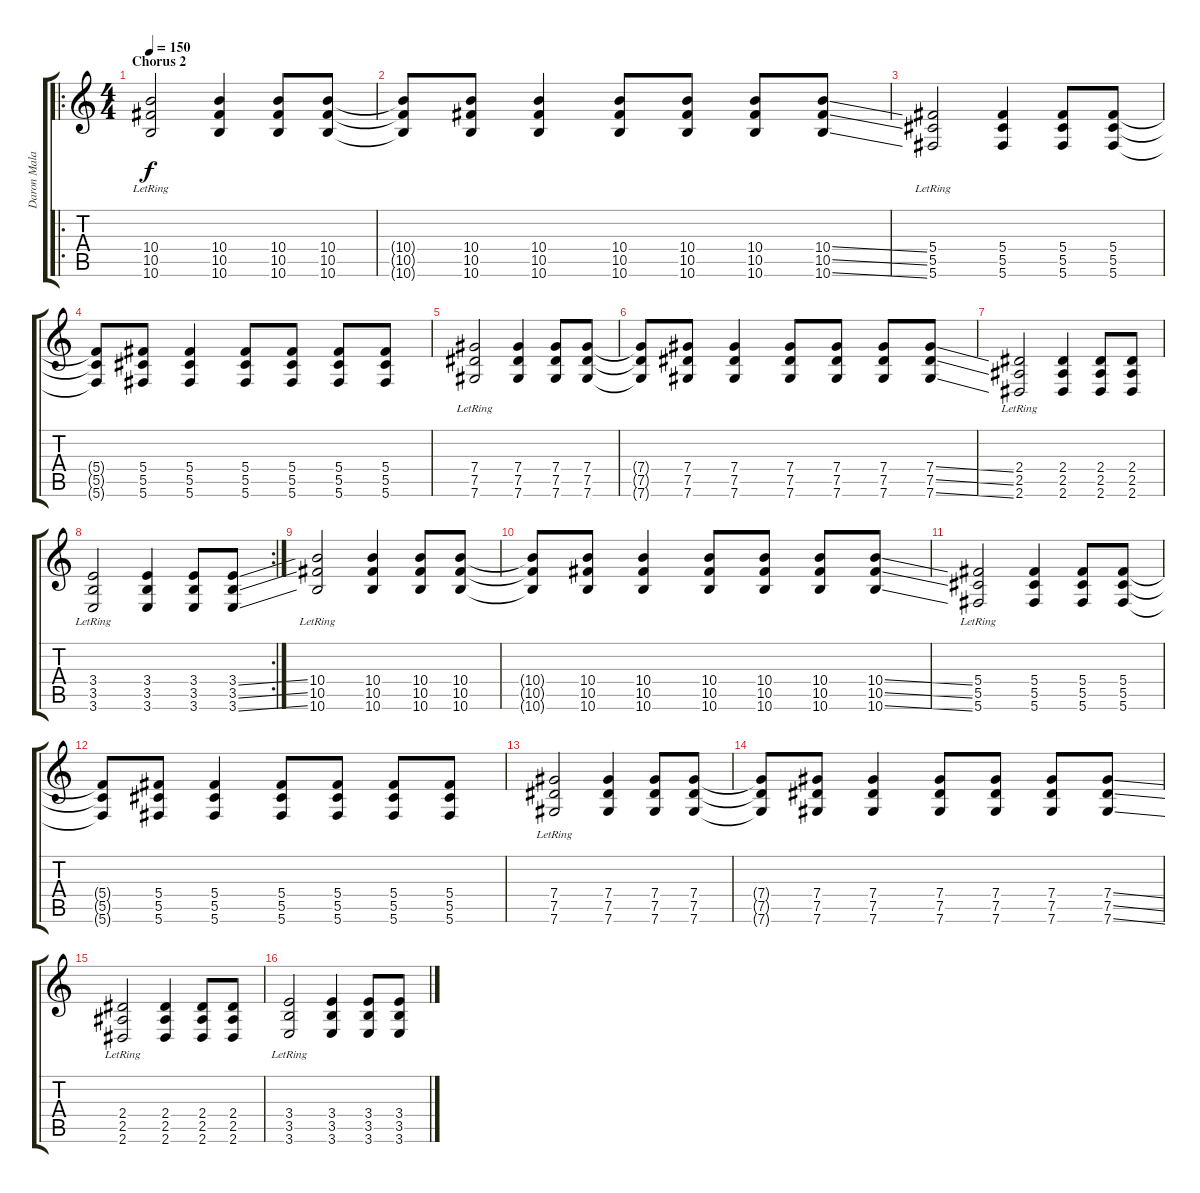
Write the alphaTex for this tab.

\track ("Daron Malakian" "Daron Mala") {instrument acousticguitarsteel}
\staff {score tabs}
\tuning (Eb4 Bb3 Gb3 Db3 Ab2 Db2) {hide}
\ro
\ts (4 4)
\section ("" "Chorus 2")
\tempo 150
\clef g2
\ks c
(10.4{lr} 10.5{lr} 10.6{lr}).2{dy f} (10.4 10.5 10.6).4 (10.4 10.5 10.6).8 (10.4 10.5 10.6).8 |
(10.4{t} 10.5{t} 10.6{t}).8 (10.4 10.5 10.6).8 (10.4 10.5 10.6).4 (10.4 10.5 10.6).8 (10.4 10.5 10.6).8 (10.4 10.5 10.6).8 (10.4{ss} 10.5{ss} 10.6{ss}).8 |
(5.4{lr} 5.5{lr} 5.6{lr}).2 (5.4 5.5 5.6).4 (5.4 5.5 5.6).8 (5.4 5.5 5.6).8 |
(5.4{t} 5.5{t} 5.6{t}).8 (5.4 5.5 5.6).8 (5.4 5.5 5.6).4 (5.4 5.5 5.6).8 (5.4 5.5 5.6).8 (5.4 5.5 5.6).8 (5.4 5.5 5.6).8 |
(7.4{lr} 7.5{lr} 7.6{lr}).2 (7.4 7.5 7.6).4 (7.4 7.5 7.6).8 (7.4 7.5 7.6).8 |
(7.4{t} 7.5{t} 7.6{t}).8 (7.4 7.5 7.6).8 (7.4 7.5 7.6).4 (7.4 7.5 7.6).8 (7.4 7.5 7.6).8 (7.4 7.5 7.6).8 (7.4{ss} 7.5{ss} 7.6{ss}).8 |
(2.4{lr} 2.5{lr} 2.6{lr}).2 (2.4 2.5 2.6).4 (2.4 2.5 2.6).8 (2.4 2.5 2.6).8 |
\rc 2
(3.4{lr} 3.5{lr} 3.6{lr}).2 (3.4 3.5 3.6).4 (3.4 3.5 3.6).8 (3.4{ss} 3.5{ss} 3.6{ss}).8 |
(10.4{lr} 10.5{lr} 10.6{lr}).2 (10.4 10.5 10.6).4 (10.4 10.5 10.6).8 (10.4 10.5 10.6).8 |
(10.4{t} 10.5{t} 10.6{t}).8 (10.4 10.5 10.6).8 (10.4 10.5 10.6).4 (10.4 10.5 10.6).8 (10.4 10.5 10.6).8 (10.4 10.5 10.6).8 (10.4{ss} 10.5{ss} 10.6{ss}).8 |
(5.4{lr} 5.5{lr} 5.6{lr}).2 (5.4 5.5 5.6).4 (5.4 5.5 5.6).8 (5.4 5.5 5.6).8 |
(5.4{t} 5.5{t} 5.6{t}).8 (5.4 5.5 5.6).8 (5.4 5.5 5.6).4 (5.4 5.5 5.6).8 (5.4 5.5 5.6).8 (5.4 5.5 5.6).8 (5.4 5.5 5.6).8 |
(7.4{lr} 7.5{lr} 7.6{lr}).2 (7.4 7.5 7.6).4 (7.4 7.5 7.6).8 (7.4 7.5 7.6).8 |
(7.4{t} 7.5{t} 7.6{t}).8 (7.4 7.5 7.6).8 (7.4 7.5 7.6).4 (7.4 7.5 7.6).8 (7.4 7.5 7.6).8 (7.4 7.5 7.6).8 (7.4{ss} 7.5{ss} 7.6{ss}).8 |
(2.4{lr} 2.5{lr} 2.6{lr}).2 (2.4 2.5 2.6).4 (2.4 2.5 2.6).8 (2.4 2.5 2.6).8 |
(3.4{lr} 3.5{lr} 3.6{lr}).2 (3.4 3.5 3.6).4 (3.4 3.5 3.6).8 (3.4{ss} 3.5{ss} 3.6{ss}).8
